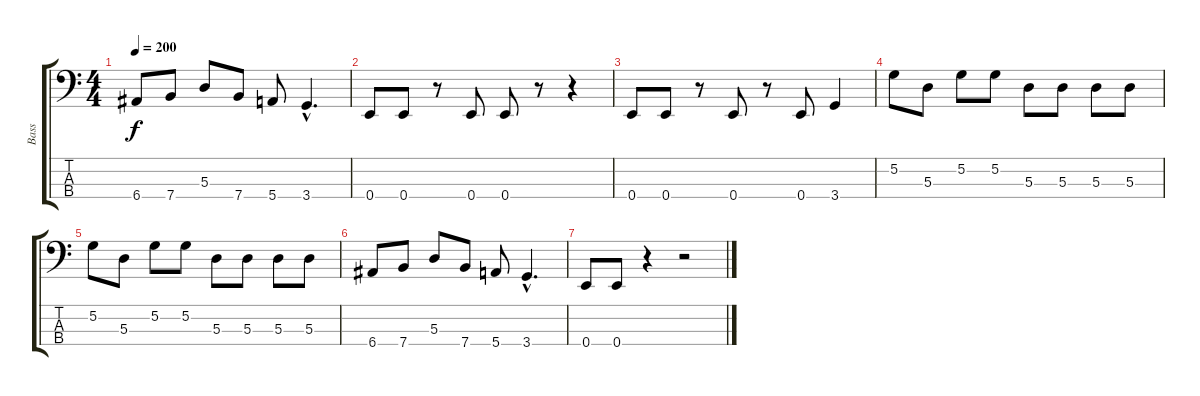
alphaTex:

\track ("Bass" "Bass") {instrument slapbass1}
\staff {score tabs}
\tuning (G2 D2 A1 E1) {hide}
\ts (4 4)
\tempo 200
\clef f4
\ks c
6.4.8{dy f} 7.4.8 5.3.8 7.4.8 5.4.8 3.4{hac}.4{d} |
0.4.8 0.4.8 r.8 0.4.8 0.4.8 r.8 r.4 |
0.4.8 0.4.8 r.8 0.4.8 r.8 0.4.8 3.4.4 |
5.2.8 5.3.8 5.2.8 5.2.8 5.3.8 5.3.8 5.3.8 5.3.8 |
5.2.8 5.3.8 5.2.8 5.2.8 5.3.8 5.3.8 5.3.8 5.3.8 |
6.4.8 7.4.8 5.3.8 7.4.8 5.4.8 3.4{hac}.4{d} |
0.4.8 0.4.8 r.4 r.2
